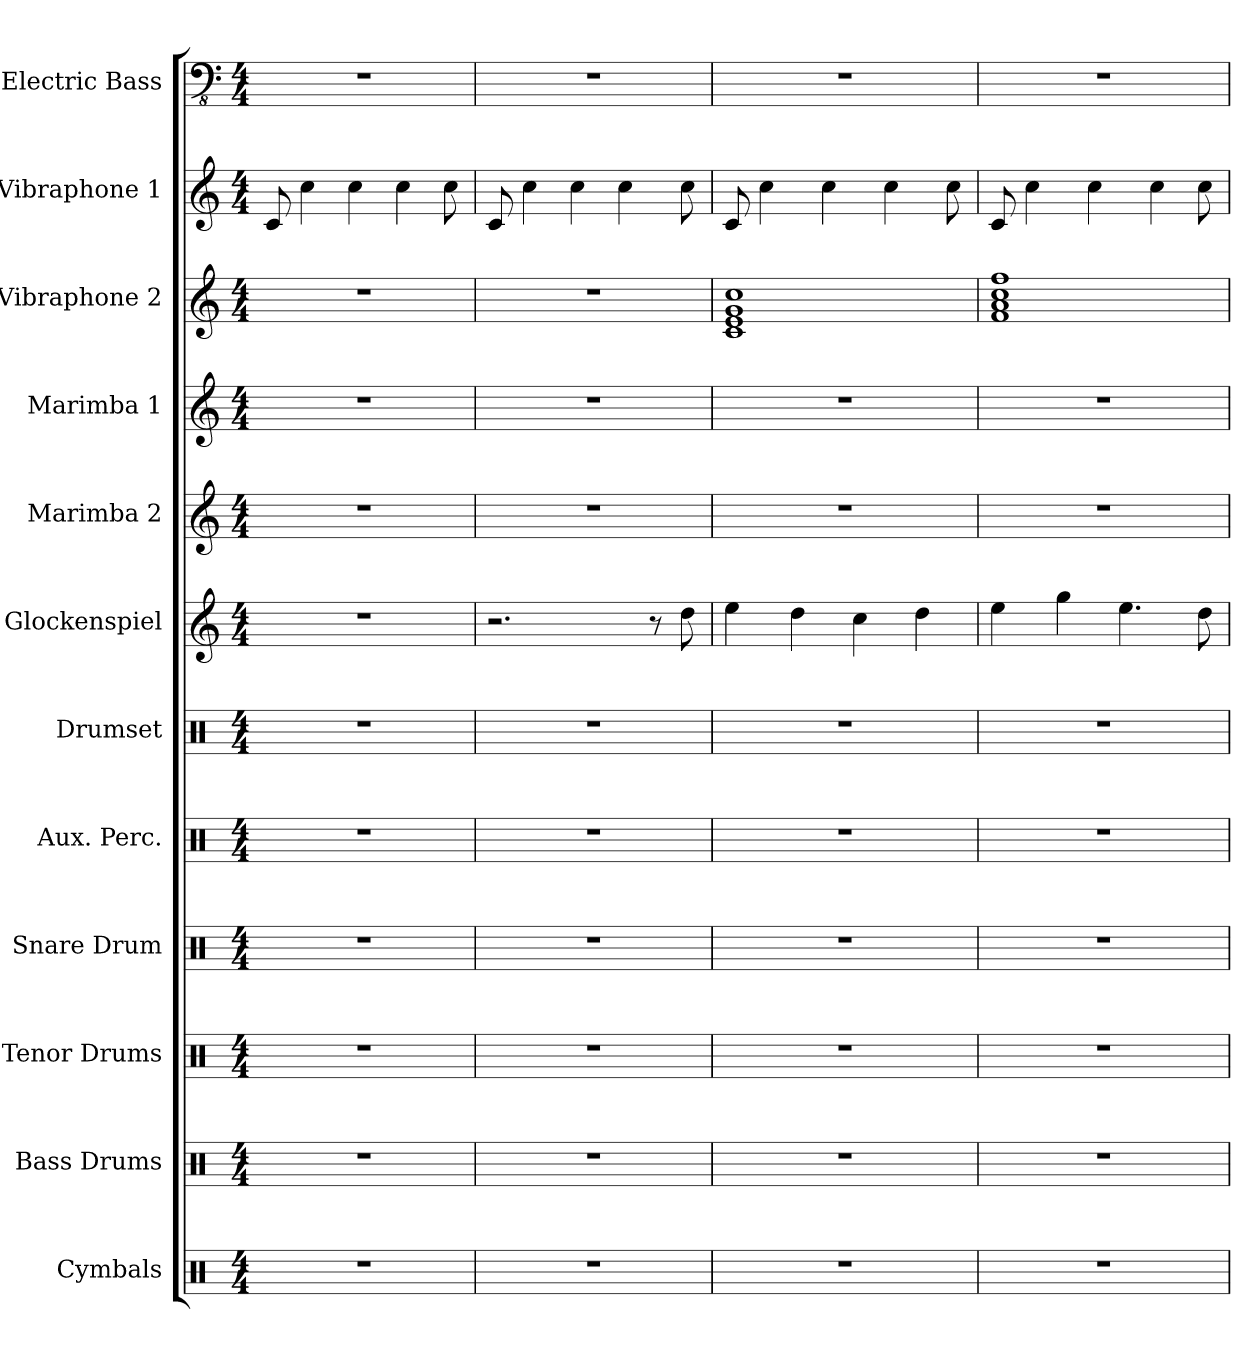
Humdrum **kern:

**kern	**kern	**kern	**kern	**kern	**kern	**kern	**kern	**kern	**kern	**kern	**kern
*part12	*part11	*part10	*part9	*part8	*part7	*part6	*part5	*part4	*part3	*part2	*part1
*staff12	*staff11	*staff10	*staff9	*staff8	*staff7	*staff6	*staff5	*staff4	*staff3	*staff2	*staff1
*I"Cymbals	*I"Bass Drums	*I"Tenor Drums	*I"Snare Drum	*I"Aux. Perc.	*I"Drumset	*I"Glockenspiel	*I"Marimba 2	*I"Marimba 1	*I"Vibraphone 2	*I"Vibraphone 1	*I"Electric Bass
*I'Cym.	*I'B.D.	*I'T.D.	*I'S.D.	*I'Aux.	*I'Drs.	*I'Glk.	*I'Mba. 2	*I'Mba. 1	*I'Vib. 2	*I'Vib. 1	*I'El. B.
*clefX	*clefX	*clefX	*clefX	*clefX	*clefX	*clefG2	*clefG2	*clefG2	*clefG2	*clefG2	*clefFv4
*	*	*	*	*	*	*ITrd-14c-24	*	*	*	*	*
*k[]	*k[]	*k[]	*k[]	*k[]	*k[]	*k[]	*k[]	*k[]	*k[]	*k[]	*k[]
*M4/4	*M4/4	*M4/4	*M4/4	*M4/4	*M4/4	*M4/4	*M4/4	*M4/4	*M4/4	*M4/4	*M4/4
*MM115	*MM115	*MM115	*MM115	*MM115	*MM115	*MM115	*MM115	*MM115	*MM115	*MM115	*MM115
=1	=1	=1	=1	=1	=1	=1	=1	=1	=1	=1	=1
1r	1r	1r	1r	1r	1r	1r	1r	1r	1r	8c/	1r
.	.	.	.	.	.	.	.	.	.	4cc\	.
.	.	.	.	.	.	.	.	.	.	4cc\	.
.	.	.	.	.	.	.	.	.	.	4cc\	.
.	.	.	.	.	.	.	.	.	.	8cc\	.
=2	=2	=2	=2	=2	=2	=2	=2	=2	=2	=2	=2
1r	1r	1r	1r	1r	1r	2.r	1r	1r	1r	8c/	1r
.	.	.	.	.	.	.	.	.	.	4cc\	.
.	.	.	.	.	.	.	.	.	.	4cc\	.
.	.	.	.	.	.	.	.	.	.	4cc\	.
.	.	.	.	.	.	8r	.	.	.	.	.
.	.	.	.	.	.	8dddd\	.	.	.	8cc\	.
=3	=3	=3	=3	=3	=3	=3	=3	=3	=3	=3	=3
1r	1r	1r	1r	1r	1r	4eeee\	1r	1r	1c 1e 1g 1cc	8c/	1r
.	.	.	.	.	.	.	.	.	.	4cc\	.
.	.	.	.	.	.	4dddd\	.	.	.	.	.
.	.	.	.	.	.	.	.	.	.	4cc\	.
.	.	.	.	.	.	4cccc\	.	.	.	.	.
.	.	.	.	.	.	.	.	.	.	4cc\	.
.	.	.	.	.	.	4dddd\	.	.	.	.	.
.	.	.	.	.	.	.	.	.	.	8cc\	.
=4	=4	=4	=4	=4	=4	=4	=4	=4	=4	=4	=4
1r	1r	1r	1r	1r	1r	4eeee\	1r	1r	1f 1a 1cc 1ff	8c/	1r
.	.	.	.	.	.	.	.	.	.	4cc\	.
.	.	.	.	.	.	4gggg\	.	.	.	.	.
.	.	.	.	.	.	.	.	.	.	4cc\	.
.	.	.	.	.	.	4.eeee\	.	.	.	.	.
.	.	.	.	.	.	.	.	.	.	4cc\	.
.	.	.	.	.	.	8dddd\	.	.	.	8cc\	.
=	=	=	=	=	=	=	=	=	=	=	=
*-	*-	*-	*-	*-	*-	*-	*-	*-	*-	*-	*-
